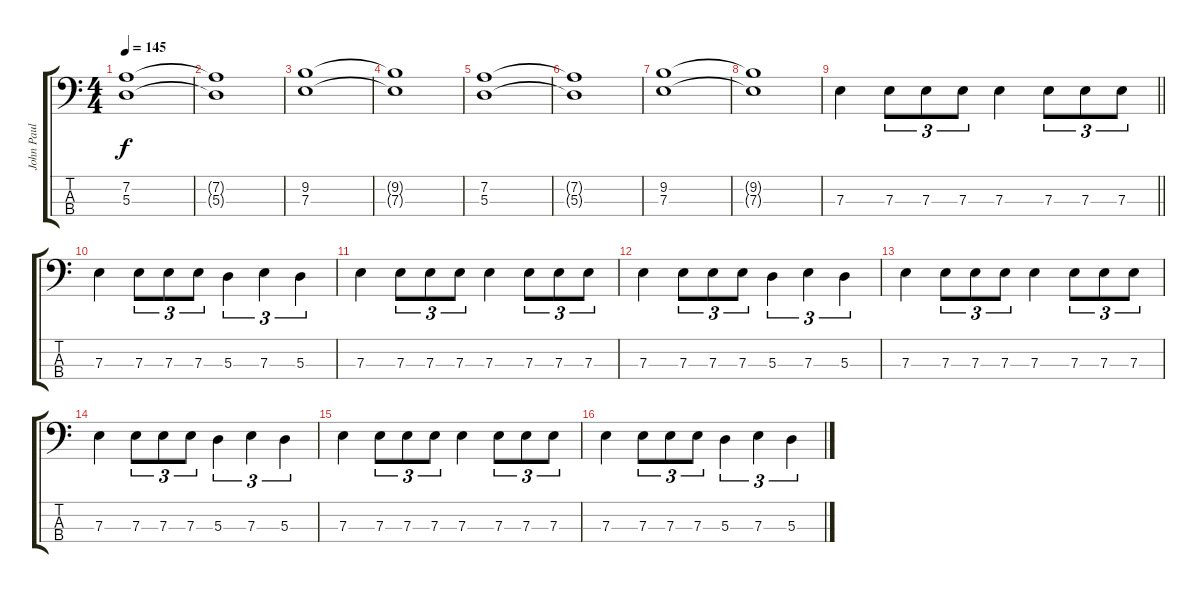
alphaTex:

\track ("John Paul Jones - Bass Guitar" "John Paul ") {instrument electricbassfinger}
\staff {score tabs}
\tuning (G2 D2 A1 E1) {hide}
\ts (4 4)
\tempo 145
\clef f4
\ks c
(7.2 5.3).1{dy f} |
(7.2{t} 5.3{t}).1 |
(9.2 7.3).1 |
(9.2{t} 7.3{t}).1 |
(7.2 5.3).1 |
(7.2{t} 5.3{t}).1 |
(9.2 7.3).1 |
(9.2{t} 7.3{t}).1 |
\barLineRight lightlight
7.3.4 7.3.8{tu (3 2)} 7.3.8{tu (3 2)} 7.3.8{tu (3 2)} 7.3.4 7.3.8{tu (3 2)} 7.3.8{tu (3 2)} 7.3.8{tu (3 2)} |
7.3.4 7.3.8{tu (3 2)} 7.3.8{tu (3 2)} 7.3.8{tu (3 2)} 5.3.4{tu (3 2)} 7.3.4{tu (3 2)} 5.3.4{tu (3 2)} |
7.3.4 7.3.8{tu (3 2)} 7.3.8{tu (3 2)} 7.3.8{tu (3 2)} 7.3.4 7.3.8{tu (3 2)} 7.3.8{tu (3 2)} 7.3.8{tu (3 2)} |
7.3.4 7.3.8{tu (3 2)} 7.3.8{tu (3 2)} 7.3.8{tu (3 2)} 5.3.4{tu (3 2)} 7.3.4{tu (3 2)} 5.3.4{tu (3 2)} |
7.3.4 7.3.8{tu (3 2)} 7.3.8{tu (3 2)} 7.3.8{tu (3 2)} 7.3.4 7.3.8{tu (3 2)} 7.3.8{tu (3 2)} 7.3.8{tu (3 2)} |
7.3.4 7.3.8{tu (3 2)} 7.3.8{tu (3 2)} 7.3.8{tu (3 2)} 5.3.4{tu (3 2)} 7.3.4{tu (3 2)} 5.3.4{tu (3 2)} |
7.3.4 7.3.8{tu (3 2)} 7.3.8{tu (3 2)} 7.3.8{tu (3 2)} 7.3.4 7.3.8{tu (3 2)} 7.3.8{tu (3 2)} 7.3.8{tu (3 2)} |
7.3.4 7.3.8{tu (3 2)} 7.3.8{tu (3 2)} 7.3.8{tu (3 2)} 5.3.4{tu (3 2)} 7.3.4{tu (3 2)} 5.3.4{tu (3 2)}
